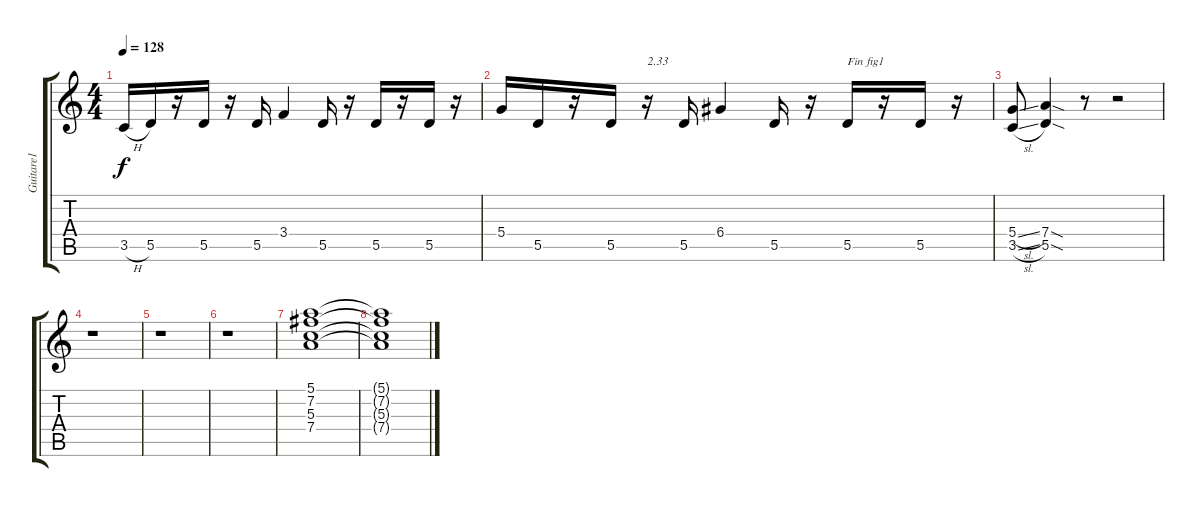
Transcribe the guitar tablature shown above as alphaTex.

\track ("Guitare1" "Guitare1") {instrument overdrivenguitar}
\staff {score tabs}
\tuning (E4 B3 G3 D3 A2 E2) {hide}
\ts (4 4)
\tempo 128
\clef g2
\ks c
3.5{h}.16{dy f} 5.5.16 r.16 5.5.16 r.16 5.5.16 3.4.4 5.5.16 r.16 5.5.16 r.16 5.5.16 r.16 |
5.4.16 5.5.16 r.16 5.5.16 r.16{txt "2.33"} 5.5.16 6.4.4 5.5.16 r.16 5.5.16{txt "Fin fig1"} r.16 5.5.16 r.16 |
(5.4{sl} 3.5{sl}).8 (7.4{sod} 5.5{sod}).4 r.8 r.2 |
r.1 |
r.1 |
r.1 |
(5.1 7.2 5.3 7.4).1 |
(5.1{t} 7.2{t} 5.3{t} 7.4{t}).1
